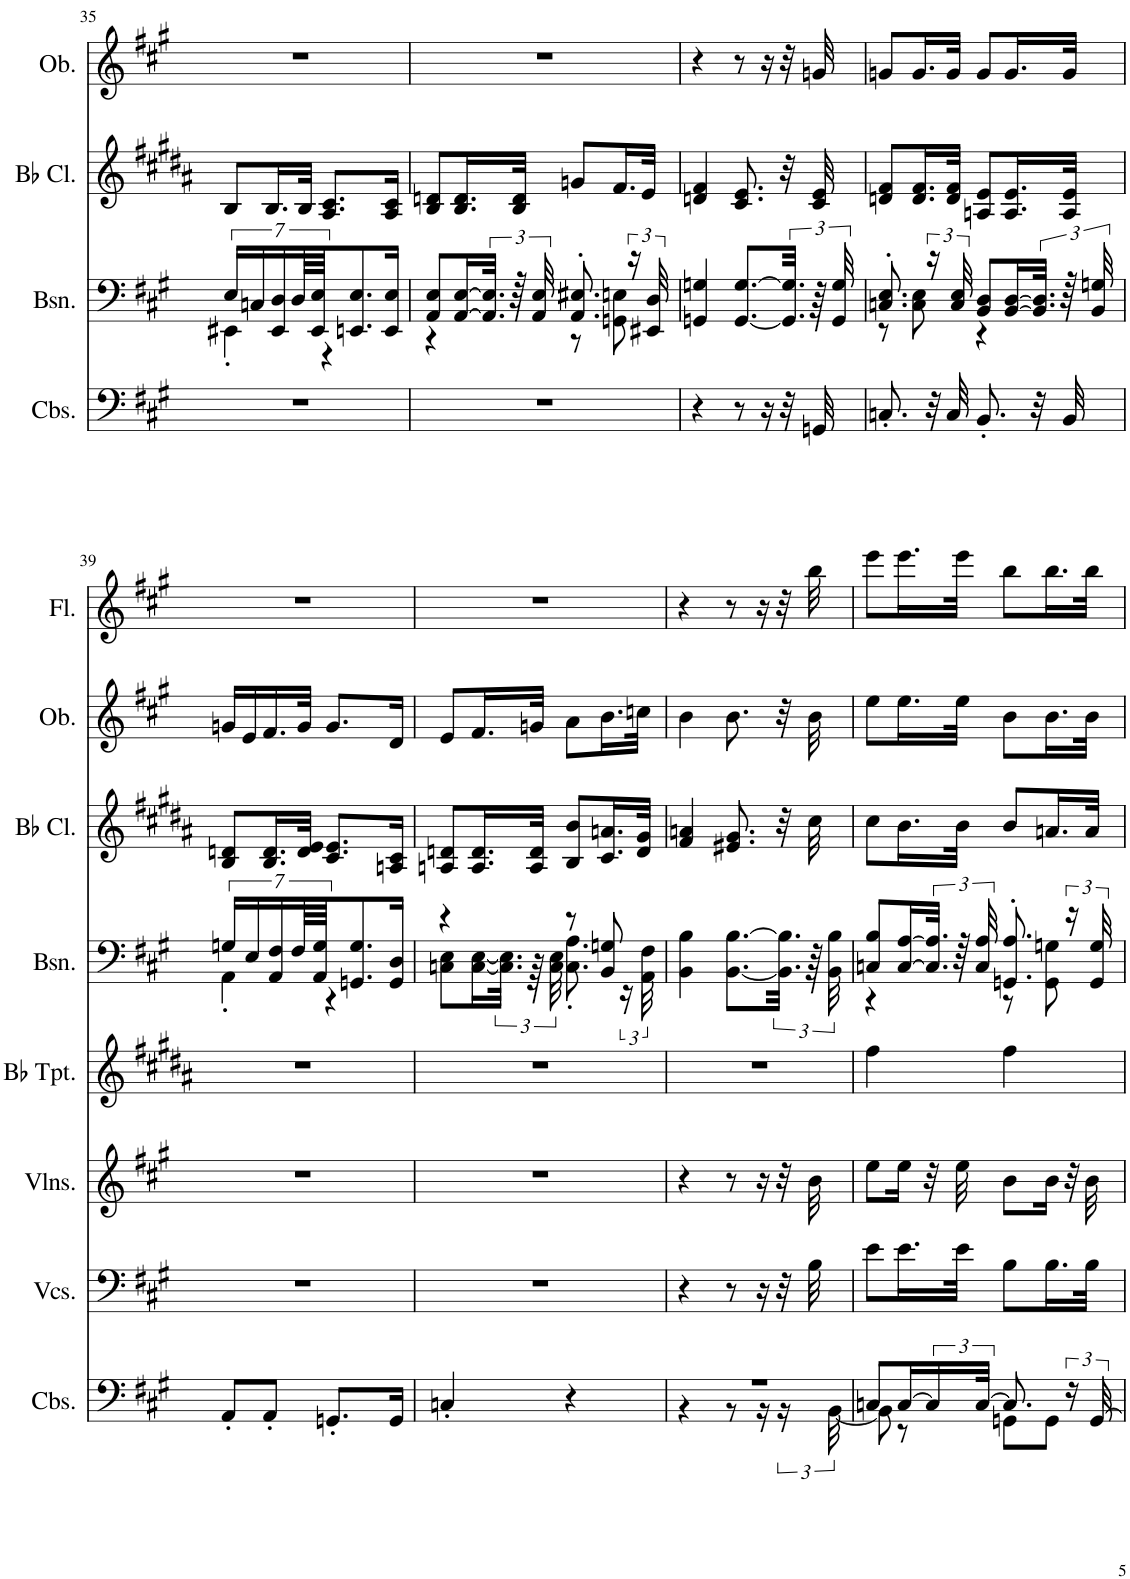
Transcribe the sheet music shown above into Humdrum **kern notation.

**kern	**kern	**kern	**kern	**kern	**kern	**kern	**kern
*part8	*part7	*part6	*part5	*part4	*part3	*part2	*part1
*staff8	*staff7	*staff6	*staff5	*staff4	*staff3	*staff2	*staff1
*I"Contrabasses, Contrabasse	*I"Violoncellos, Viola	*I"Violins, Violine I	*I"Bb Trumpet, 2 Trombe in D	*I"Bassoon, 2 Fagotti	*I"Bb Clarinet, 2 Clarinetti in A	*I"Oboe, 2 Oboi	*I"Flute, 2 Flauti
*I'Cbs.	*I'Vcs.	*I'Vlns.	*I'Bb Tpt.	*I'Bsn.	*I'Bb Cl.	*I'Ob.	*I'Fl.
!!LO:PB:g=z
*clefF4	*clefF4	*clefG2	*clefG2	*clefF4	*clefG2	*clefG2	*clefG2
*Trd7c12	*	*	*Trd1c2	*	*Trd1c2	*	*
*k[f#c#g#]	*k[f#c#g#]	*k[f#c#g#]	*k[f#c#g#d#a#]	*k[f#c#g#]	*k[f#c#g#d#a#]	*k[f#c#g#]	*k[f#c#g#]
*M2/4	*M2/4	*M2/4	*M2/4	*M2/4	*M2/4	*M2/4	*M2/4
=35	=35	=35	=35	=35	=35	=35	=35
*	*	*	*	*^	*	*	*
2r	2r	2r	2r	14E/LL	4EE#X'\	8B/L	2r	2r
.	.	.	.	14Cn/	.	.	.	.
.	.	.	.	.	.	16.B/L	.	.
.	.	.	.	14EE#/ 14D/	.	.	.	.
.	.	.	.	56D/LL	.	.	.	.
.	.	.	.	.	.	32B/JJk	.	.
.	.	.	.	1920ryy	.	.	.	.
.	.	.	.	56EE#/ 56E/JJJ	.	.	.	.
.	.	.	.	.	4r	8.A#/ 8.c#/L	.	.
.	.	.	.	8.EEn/ 8.E/	.	.	.	.
.	.	.	.	.	.	16A#/ 16c#/Jk	.	.
.	.	.	.	[1920%119EE/ [1920%119E/Jk	.	.	.	.
=36	=36	=36	=36	=36	=36	=36	=36	=36
2r	2r	2r	2r	8AA/ 8E/L	4r	8B/ 8dn/L	2r	2r
.	.	.	.	1920EE/] 1920E/]	.	16.B/ 16.d/L	.	.
.	.	.	.	[16AA/ [16E/L	.	.	.	.
.	.	.	.	48.AA/] 48.E/]JJk	.	.	.	.
.	.	.	.	.	.	32B/ 32d/JJk	.	.
.	.	.	.	96r	.	.	.	.
.	.	.	.	48AA/ 48E/	.	.	.	.
.	.	.	.	.	8r	8gn/L	.	.
.	.	.	.	8.AA/' 8.E#X/'	.	.	.	.
.	.	.	.	.	8GGn\ 8En\	16.f#/L	.	.
.	.	.	.	24r	.	.	.	.
.	.	.	.	.	.	32e/JJk	.	.
.	.	.	.	48EE#X/ 48D/	.	.	.	.
1920ryy	1920ryy	1920ryy	1920ryy	.	1920ryy	1920ryy	1920ryy	1920ryy
*	*	*	*	*v	*v	*	*	*
=37	=37	=37	=37	=37	=37	=37	=37
4r	2r	2r	2r	4GGn/ 4Gn/	4dn/ 4f#/	4r	2r
8r	.	.	.	[8.GG/ [8.G/L	8.c#/ 8.e/	8r	.
16r	.	.	.	.	.	16r	.
32r	.	.	.	48.GG/] 48.G/]Jkk	32r	32r	.
32GGn/	.	.	.	96r	32c#/ 32e/	32gn/	.
.	.	.	.	48GG/ 48G/	.	.	.
=38	=38	=38	=38	=38	=38	=38	=38
*	*	*	*	*^	*	*	*
8.Cn'/	2r	2r	2r	8.Cn/' 8.E/'	8r	8dn/ 8f#/L	8gn/L	2r
.	.	.	.	.	8C\ 8E\	16.d/ 16.f#/L	16.g/L	.
32r	.	.	.	24r	.	.	.	.
32C/	.	.	.	.	.	32d/ 32f#/JJk	32g/JJk	.
.	.	.	.	48C/ 48E/	.	.	.	.
8.BB'/	.	.	.	8BB/ 8D/L	4r	8An/ 8e/L	8g/L	.
.	.	.	.	[16BB/ [16D/L	.	16.A/ 16.e/L	16.g/L	.
32r	.	.	.	48.BB/] 48.D/]JJk	.	.	.	.
32BB/	.	.	.	96r	.	32A/ 32e/JJk	32g/JJk	.
.	.	.	.	48BB/ 48Gn/	.	.	.	.
!!LO:LB:g=z
=39	=39	=39	=39	=39	=39	=39	=39	=39
8AA'/L	2r	2r	2r	14Gn/LL	4AA'\	8B/ 8dn/L	16gn/LL	2r
.	.	.	.	.	.	.	16e/	.
.	.	.	.	14E/	.	.	.	.
8AA'/J	.	.	.	.	.	16.B/ 16.d/L	16.f#/	.
.	.	.	.	14AA/ 14F#/	.	.	.	.
.	.	.	.	56F#/LL	.	.	.	.
.	.	.	.	.	.	32d/ 32e/JJk	32g/JJk	.
.	.	.	.	1920ryy	.	.	.	.
.	.	.	.	56AA/ 56G/JJJ	.	.	.	.
8.GGn'/L	.	.	.	.	4r	8.c#/ 8.e/L	8.g/L	.
.	.	.	.	8.GGn/ 8.G/	.	.	.	.
16GG/Jk	.	.	.	.	.	16An/ 16c#/Jk	16d/Jk	.
.	.	.	.	[1920%119GG/ [1920%119D/Jk	.	.	.	.
=40	=40	=40	=40	=40	=40	=40	=40	=40
4Cn'/	2r	2r	2r	4r	8Cn\ 8E\L	8An/ 8dn/L	8e/L	2r
.	.	.	.	.	[16C\ [16E\L	16.A/ 16.d/L	16.f#/L	.
.	.	.	.	.	48.C\] 48.E\]JJk	.	.	.
.	.	.	.	.	96r	32A/ 32d/JJk	32gn/JJk	.
.	.	.	.	.	48C\ 48E\	.	.	.
4r	.	.	.	1920GG/] 1920D/]	8.C\' 8.A\'	8B/ 8b/L	8a\L	.
.	.	.	.	8r	.	.	.	.
.	.	.	.	.	.	16.c#/ 16.an/L	16.b\L	.
.	.	.	.	8BB/ 8Gn/	.	.	.	.
.	.	.	.	.	24r	.	.	.
.	.	.	.	.	.	32d/ 32g#/JJk	32ccn\JJk	.
.	.	.	.	.	48AA\ 48F#\	.	.	.
1920ryy	1920ryy	1920ryy	1920ryy	.	1920ryy	1920ryy	1920ryy	1920ryy
*	*	*	*	*v	*v	*	*	*
=41	=41	=41	=41	=41	=41	=41	=41
*^	*	*	*	*	*	*	*
2r	4r	4r	4r	2r	4BB\ 4B\	4f#/ 4an/	4b\	4r
.	8r	8r	8r	.	[8.BB\ [8.B\L	8.e#X/ 8.g#/	8.b\	8r
.	16r	16r	16r	.	.	.	.	16r
.	24r	32r	32r	.	48.BB\] 48.B\]Jkk	32r	32r	32r
.	.	32B\	32b\	.	96r	32cc#\	32b\	32bb\
.	[48BB\	.	.	.	48BB\ 48B\	.	.	.
=42	=42	=42	=42	=42	=42	=42	=42	=42
*	*	*	*	*	*^	*	*	*
8Cn/L	8BB\]	8e\L	8ee\L	4ff#\	8Cn/ 8B/L	4r	8cc#\L	8ee\L	8eee\L
[16C/L	8r	16.e\L	16ee\Jk	.	[16C/ [16A/L	.	16.b\L	16.ee\L	16.eee\L
16C/]	.	.	32r	.	48.C/] 48.A/]JJk	.	.	.	.
.	.	32e\JJk	32ee\	.	96r	.	32b\JJk	32ee\JJk	32eee\JJk
.	.	.	.	.	48C/ 48A/	.	.	.	.
8.C/]	8GGn\L	8B\L	8b\L	4ff#\	8.GGn/' 8.A/'	8r	8b/L	8b\L	8bb\L
.	8GG\J	16.B\L	16b\Jk	.	.	8GG\ 8Gn\	16.an/L	16.b\L	16.bb\L
24r	.	.	32r	.	24r	.	.	.	.
.	.	32B\JJk	32b\	.	.	.	32a/JJk	32b\JJk	32bb\JJk
[48GG/	.	.	.	.	48GG/ 48G/	.	.	.	.
*v	*v	*	*	*	*v	*v	*	*	*
=	=	=	=	=	=	=	=
*-	*-	*-	*-	*-	*-	*-	*-
